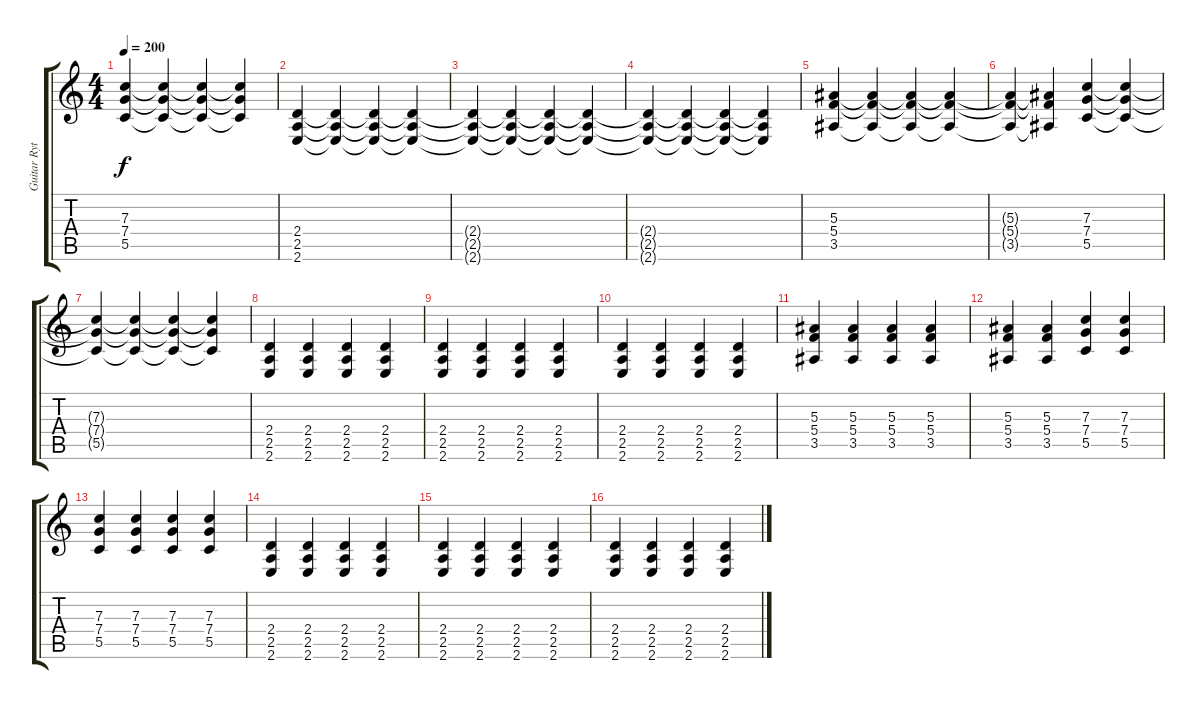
\track ("Guitar Rythim" "Guitar Ryt") {instrument overdrivenguitar}
\staff {score tabs}
\tuning (D4 A3 F3 C3 G2 D2) {hide}
\ts (4 4)
\tempo 200
\clef g2
\ks c
(7.3{t} 7.4{t} 5.5{t}).4{dy f} (7.3{t} 7.4{t} 5.5{t}).4 (7.3{t} 7.4{t} 5.5{t}).4 (7.3{t} 7.4{t} 5.5{t}).4 |
(2.4 2.5 2.6).4 (2.4{t} 2.5{t} 2.6{t}).4 (2.4{t} 2.5{t} 2.6{t}).4 (2.4{t} 2.5{t} 2.6{t}).4 |
(2.4{t} 2.5{t} 2.6{t}).4 (2.4{t} 2.5{t} 2.6{t}).4 (2.4{t} 2.5{t} 2.6{t}).4 (2.4{t} 2.5{t} 2.6{t}).4 |
(2.4{t} 2.5{t} 2.6{t}).4 (2.4{t} 2.5{t} 2.6{t}).4 (2.4{t} 2.5{t} 2.6{t}).4 (2.4{t} 2.5{t} 2.6{t}).4 |
(5.3 5.4 3.5).4 (5.3{t} 5.4{t} 3.5{t}).4 (5.3{t} 5.4{t} 3.5{t}).4 (5.3{t} 5.4{t} 3.5{t}).4 |
(5.3{t} 5.4{t} 3.5{t}).4 (5.3{t} 5.4{t} 3.5{t}).4 (7.3 7.4 5.5).4 (7.3{t} 7.4{t} 5.5{t}).4 |
(7.3{t} 7.4{t} 5.5{t}).4 (7.3{t} 7.4{t} 5.5{t}).4 (7.3{t} 7.4{t} 5.5{t}).4 (7.3{t} 7.4{t} 5.5{t}).4 |
(2.4 2.5 2.6).4 (2.4 2.5 2.6).4 (2.4 2.5 2.6).4 (2.4 2.5 2.6).4 |
(2.4 2.5 2.6).4 (2.4 2.5 2.6).4 (2.4 2.5 2.6).4 (2.4 2.5 2.6).4 |
(2.4 2.5 2.6).4 (2.4 2.5 2.6).4 (2.4 2.5 2.6).4 (2.4 2.5 2.6).4 |
(5.3 5.4 3.5).4 (5.3 5.4 3.5).4 (5.3 5.4 3.5).4 (5.3 5.4 3.5).4 |
(5.3 5.4 3.5).4 (5.3 5.4 3.5).4 (7.3 7.4 5.5).4 (7.3 7.4 5.5).4 |
(7.3 7.4 5.5).4 (7.3 7.4 5.5).4 (7.3 7.4 5.5).4 (7.3 7.4 5.5).4 |
(2.4 2.5 2.6).4 (2.4 2.5 2.6).4 (2.4 2.5 2.6).4 (2.4 2.5 2.6).4 |
(2.4 2.5 2.6).4 (2.4 2.5 2.6).4 (2.4 2.5 2.6).4 (2.4 2.5 2.6).4 |
(2.4 2.5 2.6).4 (2.4 2.5 2.6).4 (2.4 2.5 2.6).4 (2.4 2.5 2.6).4
